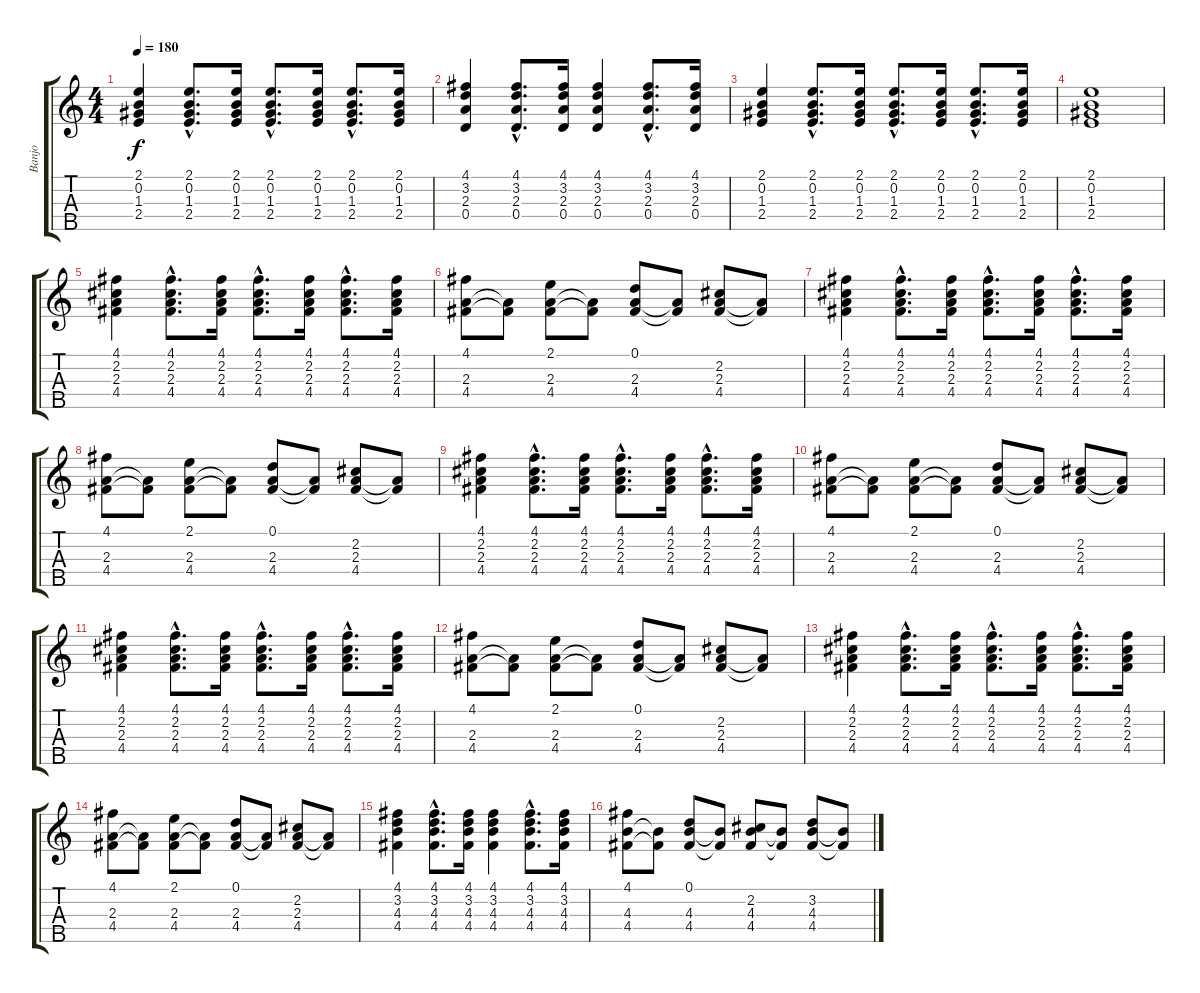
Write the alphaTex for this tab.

\track ("Banjo" "Banjo") {instrument banjo}
\staff {score tabs}
\tuning (D4 B3 G3 D3 G4) {hide}
\displaytranspose 12
\ts (4 4)
\tempo 180
\clef g2
\ks c
(2.1 0.2 1.3 2.4).4{dy f} (2.1{hac} 0.2{hac} 1.3{hac} 2.4{hac}).8{d} (2.1 0.2 1.3 2.4).16 (2.1{hac} 0.2{hac} 1.3{hac} 2.4{hac}).8{d} (2.1 0.2 1.3 2.4).16 (2.1{hac} 0.2{hac} 1.3{hac} 2.4{hac}).8{d} (2.1 0.2 1.3 2.4).16 |
(4.1 3.2 2.3 0.4).4 (4.1{hac} 3.2{hac} 2.3{hac} 0.4{hac}).8{d} (4.1 3.2 2.3 0.4).16 (4.1 3.2 2.3 0.4).4 (4.1{hac} 3.2{hac} 2.3{hac} 0.4{hac}).8{d} (4.1 3.2 2.3 0.4).16 |
(2.1 0.2 1.3 2.4).4 (2.1{hac} 0.2{hac} 1.3{hac} 2.4{hac}).8{d} (2.1 0.2 1.3 2.4).16 (2.1{hac} 0.2{hac} 1.3{hac} 2.4{hac}).8{d} (2.1 0.2 1.3 2.4).16 (2.1{hac} 0.2{hac} 1.3{hac} 2.4{hac}).8{d} (2.1 0.2 1.3 2.4).16 |
(2.1 0.2 1.3 2.4).1 |
(4.1 2.2 2.3 4.4).4 (4.1{hac} 2.2{hac} 2.3{hac} 4.4{hac}).8{d} (4.1 2.2 2.3 4.4).16 (4.1{hac} 2.2{hac} 2.3{hac} 4.4{hac}).8{d} (4.1 2.2 2.3 4.4).16 (4.1{hac} 2.2{hac} 2.3{hac} 4.4{hac}).8{d} (4.1 2.2 2.3 4.4).16 |
(4.1 2.3 4.4).8 (2.3{t} 4.4{t}).8 (2.1 2.3 4.4).8 (2.3{t} 4.4{t}).8 (0.1 2.3 4.4).8 (2.3{t} 4.4{t}).8 (2.2 2.3 4.4).8 (2.3{t} 4.4{t}).8 |
(4.1 2.2 2.3 4.4).4 (4.1{hac} 2.2{hac} 2.3{hac} 4.4{hac}).8{d} (4.1 2.2 2.3 4.4).16 (4.1{hac} 2.2{hac} 2.3{hac} 4.4{hac}).8{d} (4.1 2.2 2.3 4.4).16 (4.1{hac} 2.2{hac} 2.3{hac} 4.4{hac}).8{d} (4.1 2.2 2.3 4.4).16 |
(4.1 2.3 4.4).8 (2.3{t} 4.4{t}).8 (2.1 2.3 4.4).8 (2.3{t} 4.4{t}).8 (0.1 2.3 4.4).8 (2.3{t} 4.4{t}).8 (2.2 2.3 4.4).8 (2.3{t} 4.4{t}).8 |
(4.1 2.2 2.3 4.4).4 (4.1{hac} 2.2{hac} 2.3{hac} 4.4{hac}).8{d} (4.1 2.2 2.3 4.4).16 (4.1{hac} 2.2{hac} 2.3{hac} 4.4{hac}).8{d} (4.1 2.2 2.3 4.4).16 (4.1{hac} 2.2{hac} 2.3{hac} 4.4{hac}).8{d} (4.1 2.2 2.3 4.4).16 |
(4.1 2.3 4.4).8 (2.3{t} 4.4{t}).8 (2.1 2.3 4.4).8 (2.3{t} 4.4{t}).8 (0.1 2.3 4.4).8 (2.3{t} 4.4{t}).8 (2.2 2.3 4.4).8 (2.3{t} 4.4{t}).8 |
(4.1 2.2 2.3 4.4).4 (4.1{hac} 2.2{hac} 2.3{hac} 4.4{hac}).8{d} (4.1 2.2 2.3 4.4).16 (4.1{hac} 2.2{hac} 2.3{hac} 4.4{hac}).8{d} (4.1 2.2 2.3 4.4).16 (4.1{hac} 2.2{hac} 2.3{hac} 4.4{hac}).8{d} (4.1 2.2 2.3 4.4).16 |
(4.1 2.3 4.4).8 (2.3{t} 4.4{t}).8 (2.1 2.3 4.4).8 (2.3{t} 4.4{t}).8 (0.1 2.3 4.4).8 (2.3{t} 4.4{t}).8 (2.2 2.3 4.4).8 (2.3{t} 4.4{t}).8 |
(4.1 2.2 2.3 4.4).4 (4.1{hac} 2.2{hac} 2.3{hac} 4.4{hac}).8{d} (4.1 2.2 2.3 4.4).16 (4.1{hac} 2.2{hac} 2.3{hac} 4.4{hac}).8{d} (4.1 2.2 2.3 4.4).16 (4.1{hac} 2.2{hac} 2.3{hac} 4.4{hac}).8{d} (4.1 2.2 2.3 4.4).16 |
(4.1 2.3 4.4).8 (2.3{t} 4.4{t}).8 (2.1 2.3 4.4).8 (2.3{t} 4.4{t}).8 (0.1 2.3 4.4).8 (2.3{t} 4.4{t}).8 (2.2 2.3 4.4).8 (2.3{t} 4.4{t}).8 |
(4.1 3.2 4.3 4.4).4 (4.1{hac} 3.2{hac} 4.3{hac} 4.4{hac}).8{d} (4.1 3.2 4.3 4.4).16 (4.1 3.2 4.3 4.4).4 (4.1{hac} 3.2{hac} 4.3{hac} 4.4{hac}).8{d} (4.1 3.2 4.3 4.4).16 |
(4.1 4.3 4.4).8 (4.3{t} 4.4{t}).8 (0.1 4.3 4.4).8 (4.3{t} 4.4{t}).8 (2.2 4.3 4.4).8 (4.3{t} 4.4{t}).8 (3.2 4.3 4.4).8 (4.3{t} 4.4{t}).8
